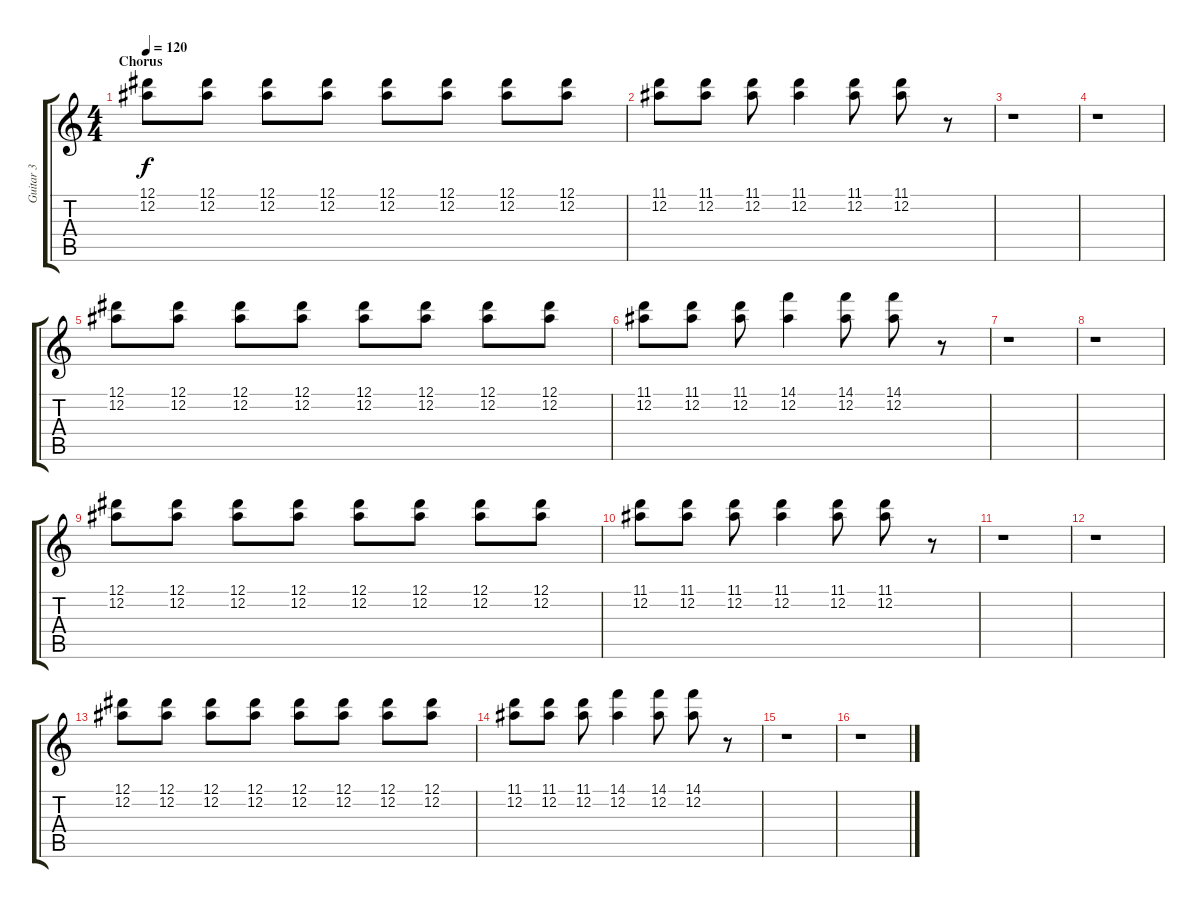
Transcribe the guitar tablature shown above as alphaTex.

\track ("Guitar 3" "Guitar 3") {instrument distortionguitar}
\staff {score tabs}
\tuning (Eb4 Bb3 Gb3 Db3 Ab2 Eb2) {hide}
\ts (4 4)
\section ("" "Chorus")
\tempo 120
\clef g2
\ks c
(12.1 12.2).8{dy f volume 9} (12.1 12.2).8{volume 9} (12.1 12.2).8 (12.1 12.2).8 (12.1 12.2).8 (12.1 12.2).8 (12.1 12.2).8 (12.1 12.2).8 |
(11.1 12.2).8 (11.1 12.2).8 (11.1 12.2).8 (11.1 12.2).4 (11.1 12.2).8 (11.1 12.2).8 r.8 |
r.1 |
r.1 |
(12.1 12.2).8{volume 9} (12.1 12.2).8 (12.1 12.2).8 (12.1 12.2).8 (12.1 12.2).8 (12.1 12.2).8 (12.1 12.2).8 (12.1 12.2).8 |
(11.1 12.2).8 (11.1 12.2).8 (11.1 12.2).8 (14.1 12.2).4 (14.1 12.2).8 (14.1 12.2).8 r.8 |
r.1 |
r.1 |
(12.1 12.2).8{volume 9} (12.1 12.2).8 (12.1 12.2).8 (12.1 12.2).8 (12.1 12.2).8 (12.1 12.2).8 (12.1 12.2).8 (12.1 12.2).8 |
(11.1 12.2).8 (11.1 12.2).8 (11.1 12.2).8 (11.1 12.2).4 (11.1 12.2).8 (11.1 12.2).8 r.8 |
r.1 |
r.1 |
(12.1 12.2).8{volume 9} (12.1 12.2).8 (12.1 12.2).8 (12.1 12.2).8 (12.1 12.2).8 (12.1 12.2).8 (12.1 12.2).8 (12.1 12.2).8 |
(11.1 12.2).8 (11.1 12.2).8 (11.1 12.2).8 (14.1 12.2).4 (14.1 12.2).8 (14.1 12.2).8 r.8 |
r.1 |
r.1
